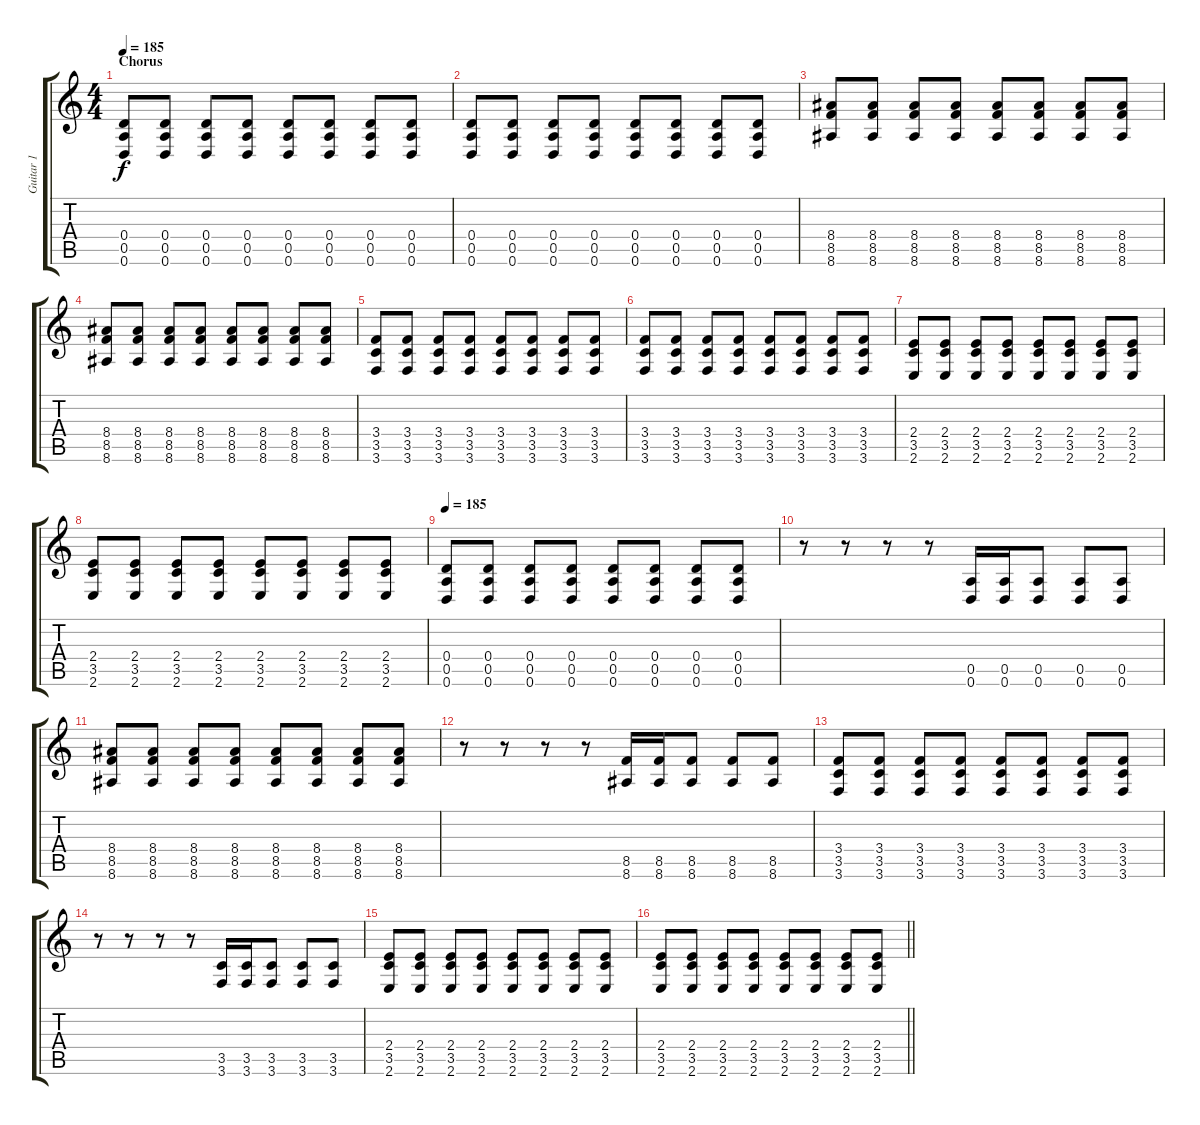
\track ("Guitar 1" "Guitar 1") {instrument distortionguitar}
\staff {score tabs}
\tuning (E4 B3 G3 D3 A2 D2) {hide}
\ts (4 4)
\section ("" "Chorus")
\tempo 185
\clef g2
\ks c
(0.4 0.5 0.6).8{dy f} (0.4 0.5 0.6).8 (0.4 0.5 0.6).8 (0.4 0.5 0.6).8 (0.4 0.5 0.6).8 (0.4 0.5 0.6).8 (0.4 0.5 0.6).8 (0.4 0.5 0.6).8 |
(0.4 0.5 0.6).8 (0.4 0.5 0.6).8 (0.4 0.5 0.6).8 (0.4 0.5 0.6).8 (0.4 0.5 0.6).8 (0.4 0.5 0.6).8 (0.4 0.5 0.6).8 (0.4 0.5 0.6).8 |
(8.4 8.5 8.6).8 (8.4 8.5 8.6).8 (8.4 8.5 8.6).8 (8.4 8.5 8.6).8 (8.4 8.5 8.6).8 (8.4 8.5 8.6).8 (8.4 8.5 8.6).8 (8.4 8.5 8.6).8 |
(8.4 8.5 8.6).8 (8.4 8.5 8.6).8 (8.4 8.5 8.6).8 (8.4 8.5 8.6).8 (8.4 8.5 8.6).8 (8.4 8.5 8.6).8 (8.4 8.5 8.6).8 (8.4 8.5 8.6).8 |
(3.4 3.5 3.6).8 (3.4 3.5 3.6).8 (3.4 3.5 3.6).8 (3.4 3.5 3.6).8 (3.4 3.5 3.6).8 (3.4 3.5 3.6).8 (3.4 3.5 3.6).8 (3.4 3.5 3.6).8 |
(3.4 3.5 3.6).8 (3.4 3.5 3.6).8 (3.4 3.5 3.6).8 (3.4 3.5 3.6).8 (3.4 3.5 3.6).8 (3.4 3.5 3.6).8 (3.4 3.5 3.6).8 (3.4 3.5 3.6).8 |
(2.4 3.5 2.6).8 (2.4 3.5 2.6).8 (2.4 3.5 2.6).8 (2.4 3.5 2.6).8 (2.4 3.5 2.6).8 (2.4 3.5 2.6).8 (2.4 3.5 2.6).8 (2.4 3.5 2.6).8 |
(2.4 3.5 2.6).8 (2.4 3.5 2.6).8 (2.4 3.5 2.6).8 (2.4 3.5 2.6).8 (2.4 3.5 2.6).8 (2.4 3.5 2.6).8 (2.4 3.5 2.6).8 (2.4 3.5 2.6).8 |
\tempo 185
(0.4 0.5 0.6).8 (0.4 0.5 0.6).8 (0.4 0.5 0.6).8 (0.4 0.5 0.6).8 (0.4 0.5 0.6).8 (0.4 0.5 0.6).8 (0.4 0.5 0.6).8 (0.4 0.5 0.6).8 |
r.8 r.8 r.8 r.8 (0.5 0.6).16 (0.5 0.6).16 (0.5 0.6).8 (0.5 0.6).8 (0.5 0.6).8 |
(8.4 8.5 8.6).8 (8.4 8.5 8.6).8 (8.4 8.5 8.6).8 (8.4 8.5 8.6).8 (8.4 8.5 8.6).8 (8.4 8.5 8.6).8 (8.4 8.5 8.6).8 (8.4 8.5 8.6).8 |
r.8 r.8 r.8 r.8 (8.5 8.6).16 (8.5 8.6).16 (8.5 8.6).8 (8.5 8.6).8 (8.5 8.6).8 |
(3.4 3.5 3.6).8 (3.4 3.5 3.6).8 (3.4 3.5 3.6).8 (3.4 3.5 3.6).8 (3.4 3.5 3.6).8 (3.4 3.5 3.6).8 (3.4 3.5 3.6).8 (3.4 3.5 3.6).8 |
r.8 r.8 r.8 r.8 (3.5 3.6).16 (3.5 3.6).16 (3.5 3.6).8 (3.5 3.6).8 (3.5 3.6).8 |
(2.4 3.5 2.6).8 (2.4 3.5 2.6).8 (2.4 3.5 2.6).8 (2.4 3.5 2.6).8 (2.4 3.5 2.6).8 (2.4 3.5 2.6).8 (2.4 3.5 2.6).8 (2.4 3.5 2.6).8 |
\barLineRight lightlight
(2.4 3.5 2.6).8 (2.4 3.5 2.6).8 (2.4 3.5 2.6).8 (2.4 3.5 2.6).8 (2.4 3.5 2.6).8 (2.4 3.5 2.6).8 (2.4 3.5 2.6).8 (2.4 3.5 2.6).8
